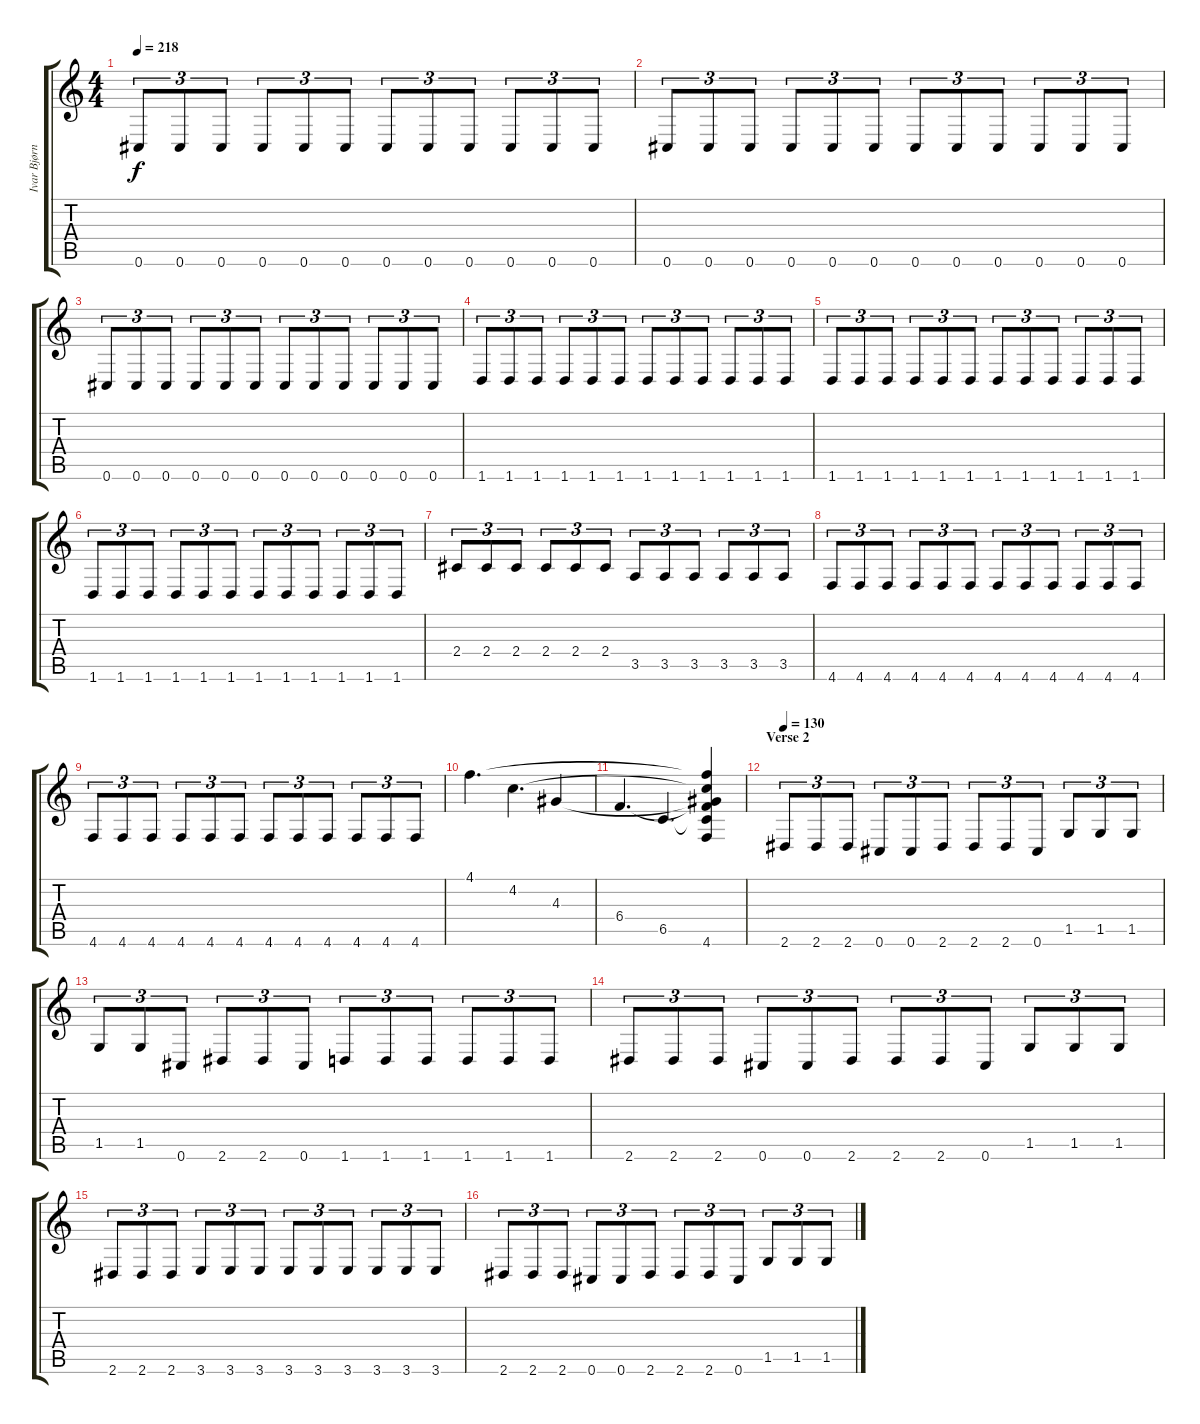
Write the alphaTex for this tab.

\track ("Ivar Bjørnson" "Ivar Bjørn") {instrument distortionguitar}
\staff {score tabs}
\tuning (Db4 Ab3 E3 B2 Gb2 Db2) {hide}
\ts (4 4)
\tempo 218
\clef g2
\ks c
0.6.8{tu (3 2) dy f} 0.6.8{tu (3 2)} 0.6.8{tu (3 2)} 0.6.8{tu (3 2)} 0.6.8{tu (3 2)} 0.6.8{tu (3 2)} 0.6.8{tu (3 2)} 0.6.8{tu (3 2)} 0.6.8{tu (3 2)} 0.6.8{tu (3 2)} 0.6.8{tu (3 2)} 0.6.8{tu (3 2)} |
0.6.8{tu (3 2)} 0.6.8{tu (3 2)} 0.6.8{tu (3 2)} 0.6.8{tu (3 2)} 0.6.8{tu (3 2)} 0.6.8{tu (3 2)} 0.6.8{tu (3 2)} 0.6.8{tu (3 2)} 0.6.8{tu (3 2)} 0.6.8{tu (3 2)} 0.6.8{tu (3 2)} 0.6.8{tu (3 2)} |
0.6.8{tu (3 2)} 0.6.8{tu (3 2)} 0.6.8{tu (3 2)} 0.6.8{tu (3 2)} 0.6.8{tu (3 2)} 0.6.8{tu (3 2)} 0.6.8{tu (3 2)} 0.6.8{tu (3 2)} 0.6.8{tu (3 2)} 0.6.8{tu (3 2)} 0.6.8{tu (3 2)} 0.6.8{tu (3 2)} |
1.6.8{tu (3 2)} 1.6.8{tu (3 2)} 1.6.8{tu (3 2)} 1.6.8{tu (3 2)} 1.6.8{tu (3 2)} 1.6.8{tu (3 2)} 1.6.8{tu (3 2)} 1.6.8{tu (3 2)} 1.6.8{tu (3 2)} 1.6.8{tu (3 2)} 1.6.8{tu (3 2)} 1.6.8{tu (3 2)} |
1.6.8{tu (3 2)} 1.6.8{tu (3 2)} 1.6.8{tu (3 2)} 1.6.8{tu (3 2)} 1.6.8{tu (3 2)} 1.6.8{tu (3 2)} 1.6.8{tu (3 2)} 1.6.8{tu (3 2)} 1.6.8{tu (3 2)} 1.6.8{tu (3 2)} 1.6.8{tu (3 2)} 1.6.8{tu (3 2)} |
1.6.8{tu (3 2)} 1.6.8{tu (3 2)} 1.6.8{tu (3 2)} 1.6.8{tu (3 2)} 1.6.8{tu (3 2)} 1.6.8{tu (3 2)} 1.6.8{tu (3 2)} 1.6.8{tu (3 2)} 1.6.8{tu (3 2)} 1.6.8{tu (3 2)} 1.6.8{tu (3 2)} 1.6.8{tu (3 2)} |
2.4.8{tu (3 2)} 2.4.8{tu (3 2)} 2.4.8{tu (3 2)} 2.4.8{tu (3 2)} 2.4.8{tu (3 2)} 2.4.8{tu (3 2)} 3.5.8{tu (3 2)} 3.5.8{tu (3 2)} 3.5.8{tu (3 2)} 3.5.8{tu (3 2)} 3.5.8{tu (3 2)} 3.5.8{tu (3 2)} |
4.6.8{tu (3 2)} 4.6.8{tu (3 2)} 4.6.8{tu (3 2)} 4.6.8{tu (3 2)} 4.6.8{tu (3 2)} 4.6.8{tu (3 2)} 4.6.8{tu (3 2)} 4.6.8{tu (3 2)} 4.6.8{tu (3 2)} 4.6.8{tu (3 2)} 4.6.8{tu (3 2)} 4.6.8{tu (3 2)} |
4.6.8{tu (3 2)} 4.6.8{tu (3 2)} 4.6.8{tu (3 2)} 4.6.8{tu (3 2)} 4.6.8{tu (3 2)} 4.6.8{tu (3 2)} 4.6.8{tu (3 2)} 4.6.8{tu (3 2)} 4.6.8{tu (3 2)} 4.6.8{tu (3 2)} 4.6.8{tu (3 2)} 4.6.8{tu (3 2)} |
4.1.4{d} 4.2.4{d} 4.3.4 |
6.4.4{d} 6.5.4{d} (4.1{t} 4.2{t} 4.3{t} 6.4{t} 6.5{t} 4.6).4 |
\section ("" "Verse 2")
\tempo 130
2.6.8{tu (3 2)} 2.6.8{tu (3 2)} 2.6.8{tu (3 2)} 0.6.8{tu (3 2)} 0.6.8{tu (3 2)} 2.6.8{tu (3 2)} 2.6.8{tu (3 2)} 2.6.8{tu (3 2)} 0.6.8{tu (3 2)} 1.5.8{tu (3 2)} 1.5.8{tu (3 2)} 1.5.8{tu (3 2)} |
1.5.8{tu (3 2)} 1.5.8{tu (3 2)} 0.6.8{tu (3 2)} 2.6.8{tu (3 2)} 2.6.8{tu (3 2)} 0.6.8{tu (3 2)} 1.6.8{tu (3 2)} 1.6.8{tu (3 2)} 1.6.8{tu (3 2)} 1.6.8{tu (3 2)} 1.6.8{tu (3 2)} 1.6.8{tu (3 2)} |
2.6.8{tu (3 2)} 2.6.8{tu (3 2)} 2.6.8{tu (3 2)} 0.6.8{tu (3 2)} 0.6.8{tu (3 2)} 2.6.8{tu (3 2)} 2.6.8{tu (3 2)} 2.6.8{tu (3 2)} 0.6.8{tu (3 2)} 1.5.8{tu (3 2)} 1.5.8{tu (3 2)} 1.5.8{tu (3 2)} |
2.6.8{tu (3 2)} 2.6.8{tu (3 2)} 2.6.8{tu (3 2)} 3.6.8{tu (3 2)} 3.6.8{tu (3 2)} 3.6.8{tu (3 2)} 3.6.8{tu (3 2)} 3.6.8{tu (3 2)} 3.6.8{tu (3 2)} 3.6.8{tu (3 2)} 3.6.8{tu (3 2)} 3.6.8{tu (3 2)} |
2.6.8{tu (3 2)} 2.6.8{tu (3 2)} 2.6.8{tu (3 2)} 0.6.8{tu (3 2)} 0.6.8{tu (3 2)} 2.6.8{tu (3 2)} 2.6.8{tu (3 2)} 2.6.8{tu (3 2)} 0.6.8{tu (3 2)} 1.5.8{tu (3 2)} 1.5.8{tu (3 2)} 1.5.8{tu (3 2)}
